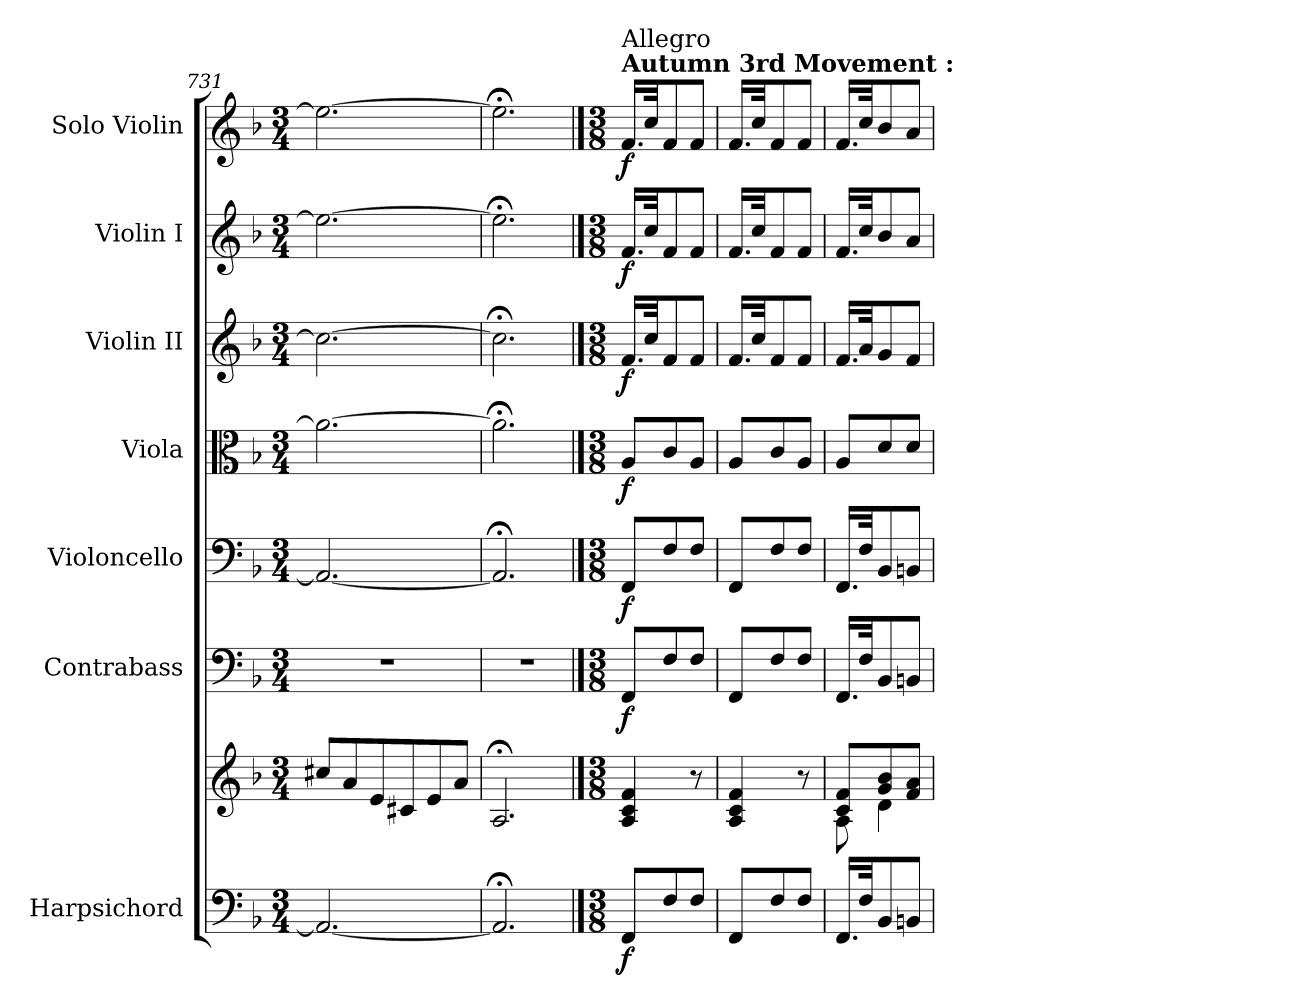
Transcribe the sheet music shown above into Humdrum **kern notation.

**kern	**kern	**dynam	**kern	**dynam	**kern	**dynam	**kern	**dynam	**kern	**dynam	**kern	**dynam	**kern	**dynam
*part7	*part7	*part7	*part6	*part6	*part5	*part5	*part4	*part4	*part3	*part3	*part2	*part2	*part1	*part1
*staff8	*staff7	*staff7/8	*staff6	*staff6	*staff5	*staff5	*staff4	*staff4	*staff3	*staff3	*staff2	*staff2	*staff1	*staff1
*I"Harpsichord	*	*	*I"Contrabass	*	*I"Violoncello	*	*I"Viola	*	*I"Violin II	*	*I"Violin I	*	*I"Solo Violin	*
*I'Hch.	*	*	*I'Cb.	*	*I'Vc.	*	*I'Vla.	*	*I'Vln. II	*	*I'Vln. I	*	*I'Vln.	*
*clefF4	*clefG2	*	*clefF4	*	*clefF4	*	*clefC3	*	*clefG2	*	*clefG2	*	*clefG2	*
*	*	*	*ITrd7c12	*	*	*	*	*	*	*	*	*	*	*
*k[b-]	*k[b-]	*	*k[b-]	*	*k[b-]	*	*k[b-]	*	*k[b-]	*	*k[b-]	*	*k[b-]	*
*M3/4	*M3/4	*	*M3/4	*	*M3/4	*	*M3/4	*	*M3/4	*	*M3/4	*	*M3/4	*
=731	=731	=731	=731	=731	=731	=731	=731	=731	=731	=731	=731	=731	=731	=731
2.AA/_	8cc#X/L	.	2.r	.	2.AA/_	.	2.a\_	.	2.cc#\_	.	2.ee\_	.	2.ee\_	.
.	8a/	.	.	.	.	.	.	.	.	.	.	.	.	.
.	8e/	.	.	.	.	.	.	.	.	.	.	.	.	.
.	8c#X/	.	.	.	.	.	.	.	.	.	.	.	.	.
.	8e/	.	.	.	.	.	.	.	.	.	.	.	.	.
.	8a/J	.	.	.	.	.	.	.	.	.	.	.	.	.
=732	=732	=732	=732	=732	=732	=732	=732	=732	=732	=732	=732	=732	=732	=732
2.AA;Z/]	2.A;<Z/	.	2.r	.	2.AA;<Z/]	.	2.a;<Z\]	.	2.cc#;<Z\]	.	2.ee;<Z\]	.	2.ee;<Z\]	.
==733	==733	==733	==733	==733	==733	==733	==733	==733	==733	==733	==733	==733	==733	==733
*M3/8	*M3/8	*	*M3/8	*	*M3/8	*	*M3/8	*	*M3/8	*	*M3/8	*	*M3/8	*
!	!	!	!	!	!	!	!	!	!	!	!	!	!LO:TX:a:B:t=Autumn 3rd Movement &colon;	!
!	!	!	!	!	!	!	!	!	!	!	!	!	!LO:TX:t=Allegro	!
!	!	!LO:DY:b=2	!	!LO:DY:b	!	!LO:DY:b	!	!LO:DY:b	!	!LO:DY:b	!	!LO:DY:b	!	!LO:DY:b
8FF/L	4A/ 4c/ 4f/	f	8FFF/L	f	8FF/L	f	8A/L	f	16.f/LL	f	16.f/LL	f	16.f/LL	f
.	.	.	.	.	.	.	.	.	32cc/JK	.	32cc/JK	.	32cc/JK	.
8F/	.	.	8FF/	.	8F/	.	8c/	.	8f/	.	8f/	.	8f/	.
8F/J	8r	.	8FF/J	.	8F/J	.	8A/J	.	8f/J	.	8f/J	.	8f/J	.
!!LO:PB:g=z
=734	=734	=734	=734	=734	=734	=734	=734	=734	=734	=734	=734	=734	=734	=734
8FF/L	4A/ 4c/ 4f/	.	8FFF/L	.	8FF/L	.	8A/L	.	16.f/LL	.	16.f/LL	.	16.f/LL	.
.	.	.	.	.	.	.	.	.	32cc/JK	.	32cc/JK	.	32cc/JK	.
8F/	.	.	8FF/	.	8F/	.	8c/	.	8f/	.	8f/	.	8f/	.
8F/J	8r	.	8FF/J	.	8F/J	.	8A/J	.	8f/J	.	8f/J	.	8f/J	.
=735	=735	=735	=735	=735	=735	=735	=735	=735	=735	=735	=735	=735	=735	=735
*	*^	*	*	*	*	*	*	*	*	*	*	*	*	*
16.FF/LL	8c/ 8f/L	8A\	.	16.FFF/LL	.	16.FF/LL	.	8A/L	.	16.f/LL	.	16.f/LL	.	16.f/LL	.
32F/JK	.	.	.	32FF/JK	.	32F/JK	.	.	.	32a/JK	.	32cc/JK	.	32cc/JK	.
8BB-/	8g/ 8b-/	4d\	.	8BBB-/	.	8BB-/	.	8d/	.	8g/	.	8b-/	.	8b-/	.
8BBn/J	8f/ 8a/J	.	.	8BBBn/J	.	8BBn/J	.	8d/J	.	8f/J	.	8a/J	.	8a/J	.
*	*v	*v	*	*	*	*	*	*	*	*	*	*	*	*	*
=	=	=	=	=	=	=	=	=	=	=	=	=	=	=
*-	*-	*-	*-	*-	*-	*-	*-	*-	*-	*-	*-	*-	*-	*-
